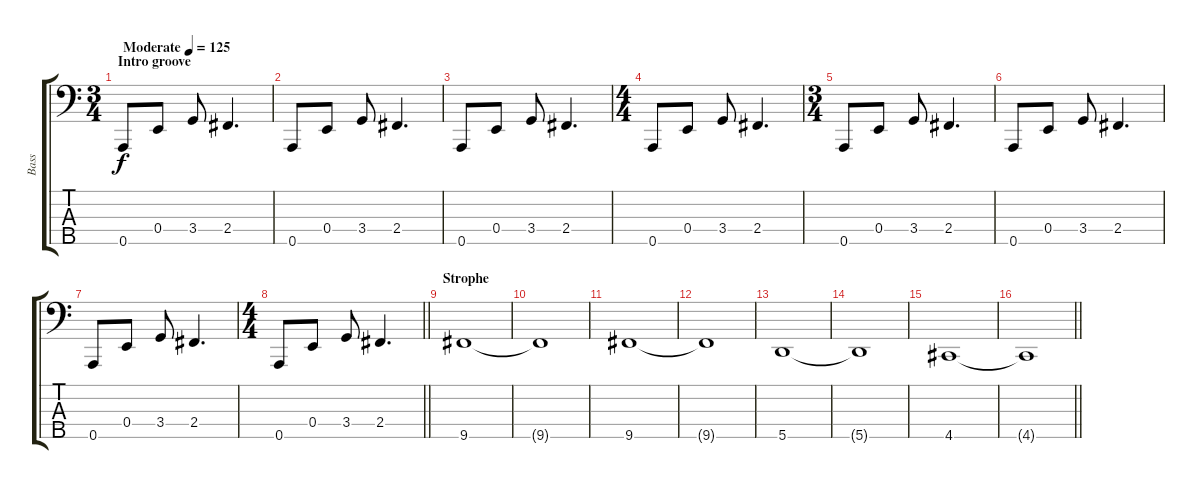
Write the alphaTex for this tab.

\track ("Bass" "Bass") {instrument electricbasspick}
\staff {score tabs}
\tuning (G2 D2 A1 E1 A0) {hide}
\ts (3 4)
\section ("" "Intro groove")
\tempo (125 "Moderate")
\clef f4
\ks c
0.5.8{dy f instrument electricbasspick} 0.4.8 3.4.8 2.4.4{d} |
0.5.8 0.4.8 3.4.8 2.4.4{d} |
0.5.8 0.4.8 3.4.8 2.4.4{d} |
\ts (4 4)
0.5.8 0.4.8 3.4.8 2.4.4{d} |
\ts (3 4)
0.5.8 0.4.8 3.4.8 2.4.4{d} |
0.5.8 0.4.8 3.4.8 2.4.4{d} |
0.5.8 0.4.8 3.4.8 2.4.4{d} |
\ts (4 4)
\barLineRight lightlight
0.5.8 0.4.8 3.4.8 2.4.4{d} |
\section ("" "Strophe")
9.5.1 |
9.5{t}.1 |
9.5.1 |
9.5{t}.1 |
5.5.1 |
5.5{t}.1 |
4.5.1 |
\barLineRight lightlight
4.5{t}.1
